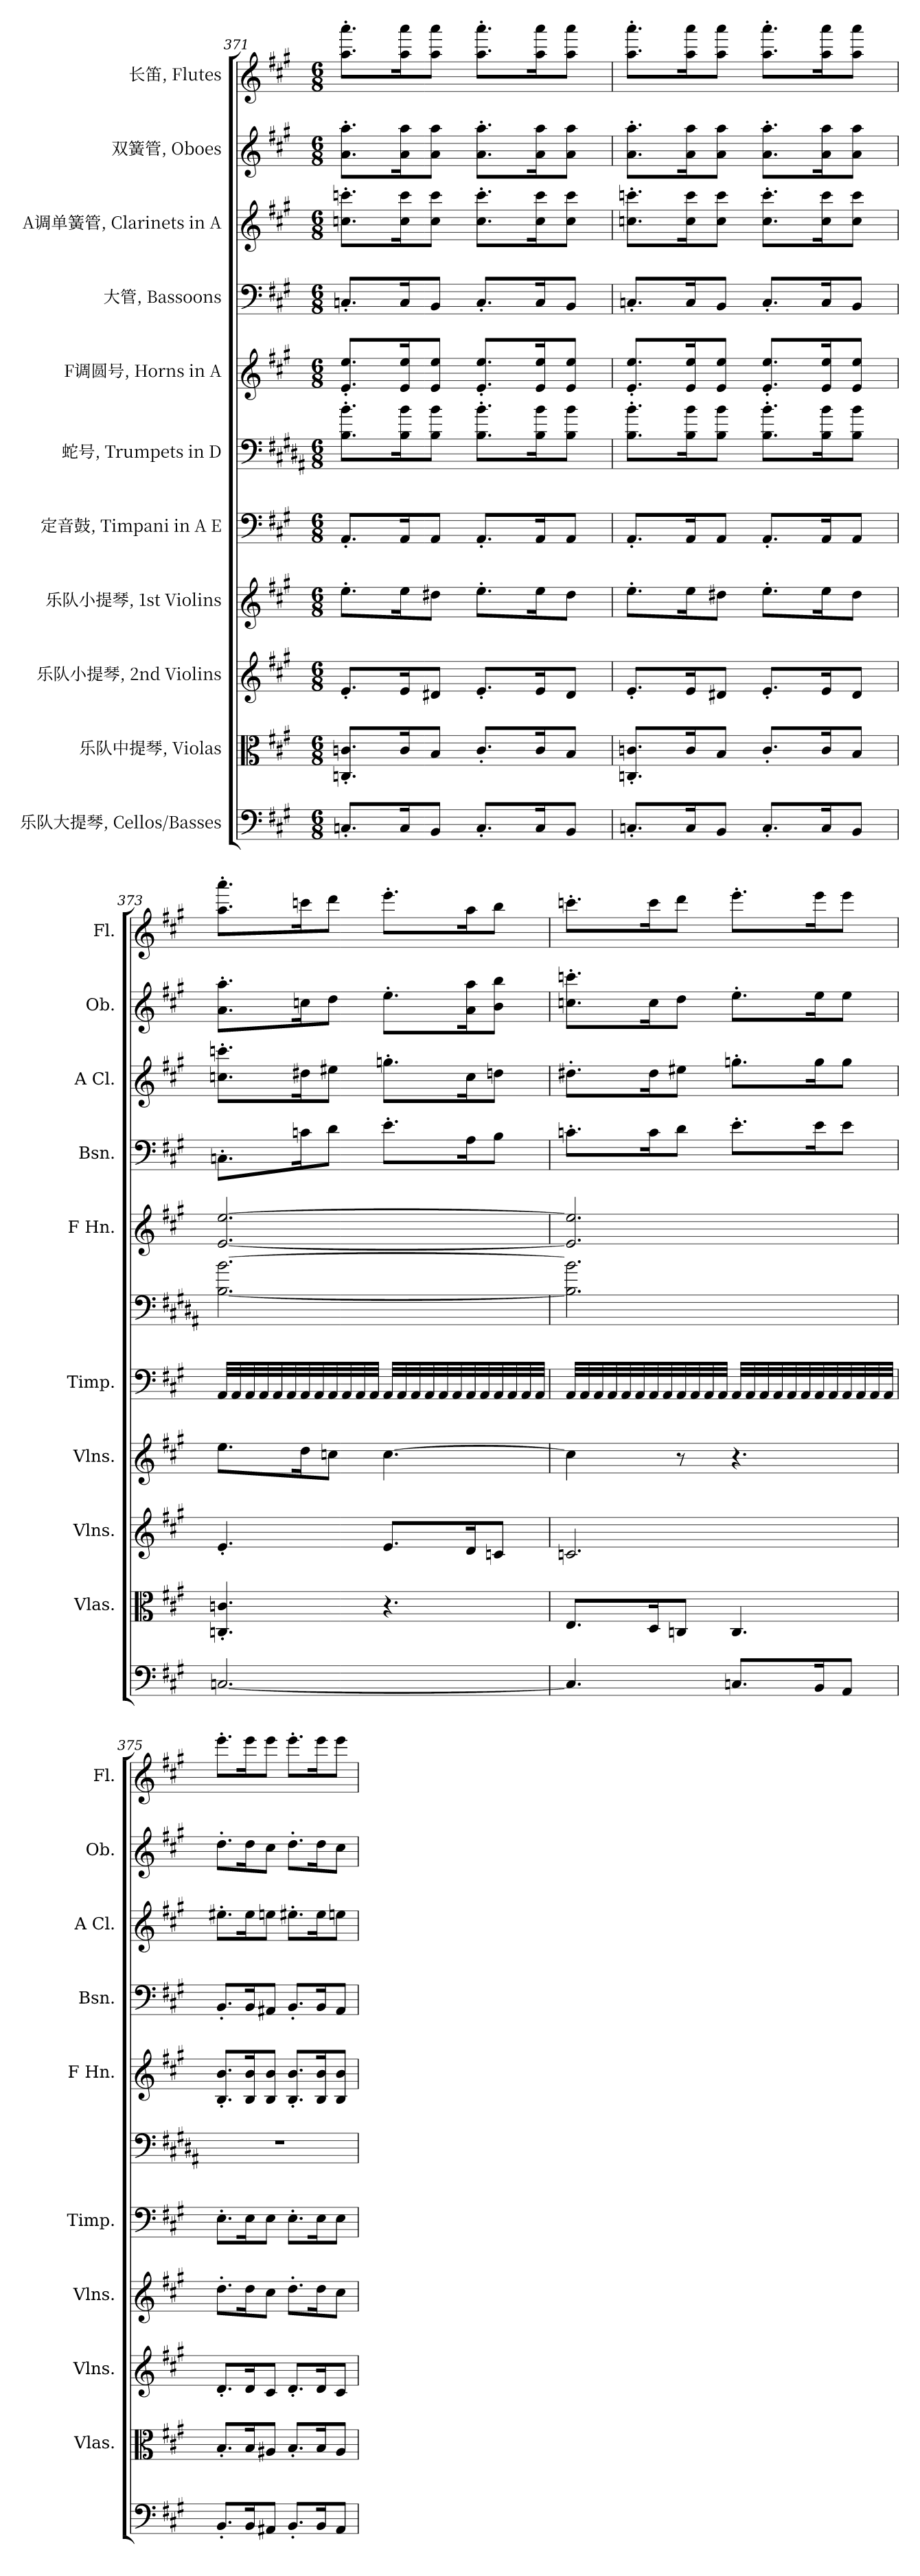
**kern	**kern	**kern	**kern	**kern	**kern	**kern	**kern	**kern	**kern	**kern
*part11	*part10	*part9	*part8	*part7	*part6	*part5	*part4	*part3	*part2	*part1
*staff11	*staff10	*staff9	*staff8	*staff7	*staff6	*staff5	*staff4	*staff3	*staff2	*staff1
*I"乐队大提琴, Cellos/Basses	*I"乐队中提琴, Violas	*I"乐队小提琴, 2nd Violins	*I"乐队小提琴, 1st Violins	*I"定音鼓, Timpani in A E	*I"蛇号, Trumpets in D	*I"F调圆号, Horns in A	*I"大管, Bassoons	*I"A调单簧管, Clarinets in A	*I"双簧管, Oboes	*I"长笛, Flutes
*	*I'Vlas.	*I'Vlns.	*I'Vlns.	*I'Timp.	*	*I'F Hn.	*I'Bsn.	*I'A Cl.	*I'Ob.	*I'Fl.
*clefF4	*clefC3	*clefG2	*clefG2	*clefF4	*clefF4	*clefG2	*clefF4	*clefG2	*clefG2	*clefG2
*	*	*	*	*	*ITrd1c2	*ITrd4c7	*	*ITrd2c3	*	*
*k[f#c#g#]	*k[f#c#g#]	*k[f#c#g#]	*k[f#c#g#]	*k[f#c#g#]	*k[f#c#g#]	*k[f#c#]	*k[f#c#g#]	*k[f#c#g#d#a#e#]	*k[f#c#g#]	*k[f#c#g#]
*M6/8	*M6/8	*M6/8	*M6/8	*M6/8	*M6/8	*M6/8	*M6/8	*M6/8	*M6/8	*M6/8
=371	=371	=371	=371	=371	=371	=371	=371	=371	=371	=371
8.Cn'/L	8.Cn/' 8.cn/'L	8.e'/L	8.ee'\L	8.AA'/L	8.A\' 8.a\'L	8.A/' 8.a/'L	8.Cn'/L	8.an\' 8.aan\'L	8.a\' 8.aa\'L	8.aa\' 8.aaa\'L
16C/K	16c/K	16e/K	16ee\K	16AA/K	16A\ 16a\K	16A/ 16a/K	16C/K	16a\ 16aa\K	16a\ 16aa\K	16aa\ 16aaa\K
8BB/J	8B/J	8d#X/J	8dd#X\J	8AA/J	8A\ 8a\J	8A/ 8a/J	8BB/J	8a\ 8aa\J	8a\ 8aa\J	8aa\ 8aaa\J
8.C'/L	8.c'/L	8.e'/L	8.ee'\L	8.AA'/L	8.A\' 8.a\'L	8.A/' 8.a/'L	8.C'/L	8.a\' 8.aa\'L	8.a\' 8.aa\'L	8.aa\' 8.aaa\'L
16C/K	16c/K	16e/K	16ee\K	16AA/K	16A\ 16a\K	16A/ 16a/K	16C/K	16a\ 16aa\K	16a\ 16aa\K	16aa\ 16aaa\K
8BB/J	8B/J	8d#/J	8dd#\J	8AA/J	8A\ 8a\J	8A/ 8a/J	8BB/J	8a\ 8aa\J	8a\ 8aa\J	8aa\ 8aaa\J
!!LO:PB:g=z
=372	=372	=372	=372	=372	=372	=372	=372	=372	=372	=372
8.Cn'/L	8.Cn/' 8.cn/'L	8.e'/L	8.ee'\L	8.AA'/L	8.A\' 8.a\'L	8.A/' 8.a/'L	8.Cn'/L	8.an\' 8.aan\'L	8.a\' 8.aa\'L	8.aa\' 8.aaa\'L
16C/K	16c/K	16e/K	16ee\K	16AA/K	16A\ 16a\K	16A/ 16a/K	16C/K	16a\ 16aa\K	16a\ 16aa\K	16aa\ 16aaa\K
8BB/J	8B/J	8d#X/J	8dd#X\J	8AA/J	8A\ 8a\J	8A/ 8a/J	8BB/J	8a\ 8aa\J	8a\ 8aa\J	8aa\ 8aaa\J
8.C'/L	8.c'/L	8.e'/L	8.ee'\L	8.AA'/L	8.A\' 8.a\'L	8.A/' 8.a/'L	8.C'/L	8.a\' 8.aa\'L	8.a\' 8.aa\'L	8.aa\' 8.aaa\'L
16C/K	16c/K	16e/K	16ee\K	16AA/K	16A\ 16a\K	16A/ 16a/K	16C/K	16a\ 16aa\K	16a\ 16aa\K	16aa\ 16aaa\K
8BB/J	8B/J	8d#/J	8dd#\J	8AA/J	8A\ 8a\J	8A/ 8a/J	8BB/J	8a\ 8aa\J	8a\ 8aa\J	8aa\ 8aaa\J
=373	=373	=373	=373	=373	=373	=373	=373	=373	=373	=373
[2.Cn/	4.Cn/' 4.cn/'	4.e'/	8.ee\L	32AA/LLL	[2.A\ [2.a\	[2.A/ [2.a/	8.Cn'\L	8.an\' 8.aan\'L	8.a\' 8.aa\'L	8.aa\' 8.aaa\'L
.	.	.	.	32AA/	.	.	.	.	.	.
.	.	.	.	32AA/	.	.	.	.	.	.
.	.	.	.	32AA/	.	.	.	.	.	.
.	.	.	.	32AA/	.	.	.	.	.	.
.	.	.	.	32AA/	.	.	.	.	.	.
.	.	.	16dd\K	32AA/	.	.	16cn\K	16b#X\K	16ccn\K	16cccn\K
.	.	.	.	32AA/	.	.	.	.	.	.
.	.	.	8ccn\J	32AA/	.	.	8d\J	8cc##X\J	8dd\J	8ddd\J
.	.	.	.	32AA/	.	.	.	.	.	.
.	.	.	.	32AA/	.	.	.	.	.	.
.	.	.	.	32AA/JJJ	.	.	.	.	.	.
.	4.r	8.e/L	[4.cc\	32AA/LLL	.	.	8.e'\L	8.een'\L	8.ee'\L	8.eee'\L
.	.	.	.	32AA/	.	.	.	.	.	.
.	.	.	.	32AA/	.	.	.	.	.	.
.	.	.	.	32AA/	.	.	.	.	.	.
.	.	.	.	32AA/	.	.	.	.	.	.
.	.	.	.	32AA/	.	.	.	.	.	.
.	.	16d/K	.	32AA/	.	.	16A\K	16a\K	16a\ 16aa\K	16aa\K
.	.	.	.	32AA/	.	.	.	.	.	.
.	.	8cn/J	.	32AA/	.	.	8B\J	8bn\J	8b\ 8bb\J	8bb\J
.	.	.	.	32AA/	.	.	.	.	.	.
.	.	.	.	32AA/	.	.	.	.	.	.
.	.	.	.	32AA/JJJ	.	.	.	.	.	.
!!LO:PB:g=z
=374	=374	=374	=374	=374	=374	=374	=374	=374	=374	=374
4.C/]	8.E/L	2.cn/	4cc\]	32AA/LLL	2.A\] 2.a\]	2.A/] 2.a/]	8.cn'\L	8.b#X'\L	8.ccn\' 8.cccn\'L	8.cccn'\L
.	.	.	.	32AA/	.	.	.	.	.	.
.	.	.	.	32AA/	.	.	.	.	.	.
.	.	.	.	32AA/	.	.	.	.	.	.
.	.	.	.	32AA/	.	.	.	.	.	.
.	.	.	.	32AA/	.	.	.	.	.	.
.	16D/K	.	.	32AA/	.	.	16c\K	16b#\K	16cc\K	16ccc\K
.	.	.	.	32AA/	.	.	.	.	.	.
.	8Cn/J	.	8r	32AA/	.	.	8d\J	8cc##X\J	8dd\J	8ddd\J
.	.	.	.	32AA/	.	.	.	.	.	.
.	.	.	.	32AA/	.	.	.	.	.	.
.	.	.	.	32AA/JJJ	.	.	.	.	.	.
8.Cn/L	4.C/	.	4.r	32AA/LLL	.	.	8.e'\L	8.een'\L	8.ee'\L	8.eee'\L
.	.	.	.	32AA/	.	.	.	.	.	.
.	.	.	.	32AA/	.	.	.	.	.	.
.	.	.	.	32AA/	.	.	.	.	.	.
.	.	.	.	32AA/	.	.	.	.	.	.
.	.	.	.	32AA/	.	.	.	.	.	.
16BB/K	.	.	.	32AA/	.	.	16e\K	16ee\K	16ee\K	16eee\K
.	.	.	.	32AA/	.	.	.	.	.	.
8AA/J	.	.	.	32AA/	.	.	8e\J	8ee\J	8ee\J	8eee\J
.	.	.	.	32AA/	.	.	.	.	.	.
.	.	.	.	32AA/	.	.	.	.	.	.
.	.	.	.	32AA/JJJ	.	.	.	.	.	.
=375	=375	=375	=375	=375	=375	=375	=375	=375	=375	=375
8.BB'/L	8.B'/L	8.d'/L	8.dd'\L	8.E'\L	2.r	8.E/' 8.e/'L	8.BB'/L	8.cc##X'\L	8.dd'\L	8.eee'\L
16BB/K	16B/K	16d/K	16dd\K	16E\K	.	16E/ 16e/K	16BB/K	16cc##\K	16dd\K	16eee\K
8AA#X/J	8A#X/J	8c#/J	8cc#\J	8E\J	.	8E/ 8e/J	8AA#X/J	8cc#X\J	8cc#\J	8eee\J
8.BB'/L	8.B'/L	8.d'/L	8.dd'\L	8.E'\L	.	8.E/' 8.e/'L	8.BB'/L	8.cc##X'\L	8.dd'\L	8.eee'\L
16BB/K	16B/K	16d/K	16dd\K	16E\K	.	16E/ 16e/K	16BB/K	16cc##\K	16dd\K	16eee\K
8AA#/J	8A#/J	8c#/J	8cc#\J	8E\J	.	8E/ 8e/J	8AA#/J	8cc#X\J	8cc#\J	8eee\J
=	=	=	=	=	=	=	=	=	=	=
*-	*-	*-	*-	*-	*-	*-	*-	*-	*-	*-
